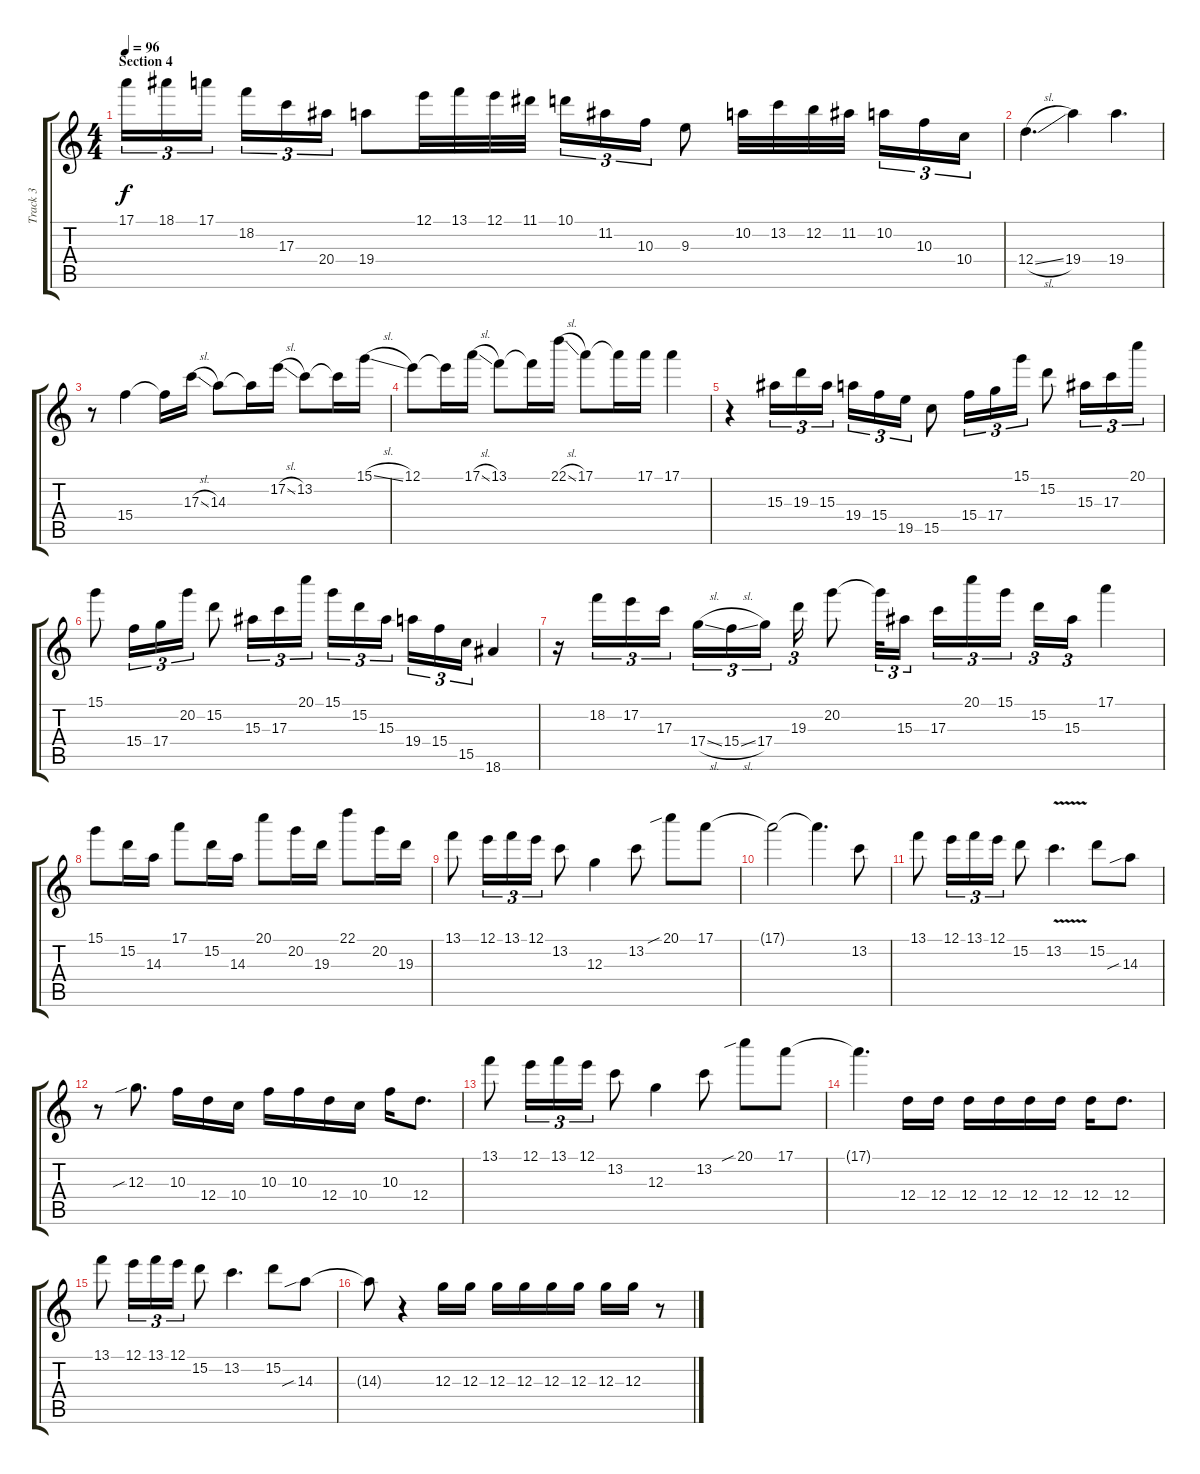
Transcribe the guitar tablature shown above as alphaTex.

\track ("Track 3" "Track 3") {instrument overdrivenguitar}
\staff {score tabs}
\tuning (E4 B3 G3 D3 A2 E2) {hide}
\ts (4 4)
\section ("" "Section 4")
\tempo 96
\clef g2
\ks c
17.1.16{tu (3 2) dy f} 18.1.16{tu (3 2)} 17.1.16{tu (3 2) beam splitsecondary} 18.2.16{tu (3 2)} 17.3.16{tu (3 2)} 20.4.16{tu (3 2)} 19.4.8 12.1.32 13.1.32 12.1.32 11.1.32 10.1.16{tu (3 2)} 11.2.16{tu (3 2)} 10.3.16{tu (3 2)} 9.3.8 10.2.32 13.2.32 12.2.32 11.2.32{beam splitsecondary} 10.2.16{tu (3 2)} 10.3.16{tu (3 2)} 10.4.16{tu (3 2)} |
12.4{sl}.4{d} 19.4.4 19.4.4{d} |
r.8 15.4.4 15.4{t}.16 17.3{sl}.16 14.3.8 14.3{t}.16 17.2{sl}.16 13.2.8 13.2{t}.16 15.1{sl}.16 |
12.1.8 12.1{t}.16 17.1{sl}.16 13.1.8 13.1{t}.16 22.1{sl}.16 17.1.8 17.1{t}.16 17.1.16 17.1.4 |
r.4 15.3.16{tu (3 2)} 19.3.16{tu (3 2)} 15.3.16{tu (3 2) beam splitsecondary} 19.4.16{tu (3 2)} 15.4.16{tu (3 2)} 19.5.16{tu (3 2)} 15.5.8 15.4.16{tu (3 2)} 17.4.16{tu (3 2)} 15.1.16{tu (3 2)} 15.2.8 15.3.16{tu (3 2)} 17.3.16{tu (3 2)} 20.1.16{tu (3 2)} |
15.1.8 15.4.16{tu (3 2)} 17.4.16{tu (3 2)} 20.2.16{tu (3 2)} 15.2.8 15.3.16{tu (3 2)} 17.3.16{tu (3 2)} 20.1.16{tu (3 2)} 15.1.16{tu (3 2)} 15.2.16{tu (3 2)} 15.3.16{tu (3 2) beam splitsecondary} 19.4.16{tu (3 2)} 15.4.16{tu (3 2)} 15.5.16{tu (3 2)} 18.6.4 |
r.16 18.2.16{tu (3 2)} 17.2.16{tu (3 2)} 17.3.16{tu (3 2) beam splitsecondary} 17.4{sl}.16{tu (3 2)} 15.4{sl}.16{tu (3 2)} 17.4.16{tu (3 2) beam splitsecondary} 19.3.16{tu (3 2)} 20.2.8 20.2{t}.32{tu (3 2)} 15.3.16{tu (3 2) beam splitsecondary} 17.3.16{tu (3 2)} 20.1.16{tu (3 2)} 15.1.16{tu (3 2) beam splitsecondary} 15.2.16{tu (3 2)} 15.3.16{tu (3 2)} 17.1.4 |
15.1.8 15.2.16 14.3.16 17.1.8 15.2.16 14.3.16 20.1.8 20.2.16 19.3.16 22.1.8 20.2.16 19.3.16 |
13.1.8 12.1.16{tu (3 2)} 13.1.16{tu (3 2)} 12.1.16{tu (3 2)} 13.2.8 12.3.4 13.2.8 20.1{sib}.8 17.1.8 |
17.1{t}.2 17.1{t}.4{d} 13.2.8 |
13.1.8 12.1.16{tu (3 2)} 13.1.16{tu (3 2)} 12.1.16{tu (3 2)} 15.2.8 13.2{v}.4{d} 15.2.8 14.3{sib}.8 |
r.8 12.3{sib}.8{d} 10.3.16 12.4.16 10.4.16 10.3.16 10.3.16 12.4.16 10.4.16 10.3.16 12.4.8{d} |
13.1.8 12.1.16{tu (3 2)} 13.1.16{tu (3 2)} 12.1.16{tu (3 2)} 13.2.8 12.3.4 13.2.8 20.1{sib}.8 17.1.8 |
17.1{t}.4{d} 12.4.16 12.4.16 12.4.16 12.4.16 12.4.16 12.4.16 12.4.16 12.4.8{d} |
13.1.8 12.1.16{tu (3 2)} 13.1.16{tu (3 2)} 12.1.16{tu (3 2)} 15.2.8 13.2.4{d} 15.2.8 14.3{sib}.8 |
14.3{t}.8 r.4 12.3.16 12.3.16 12.3.16 12.3.16 12.3.16 12.3.16 12.3.16 12.3.16 r.8
